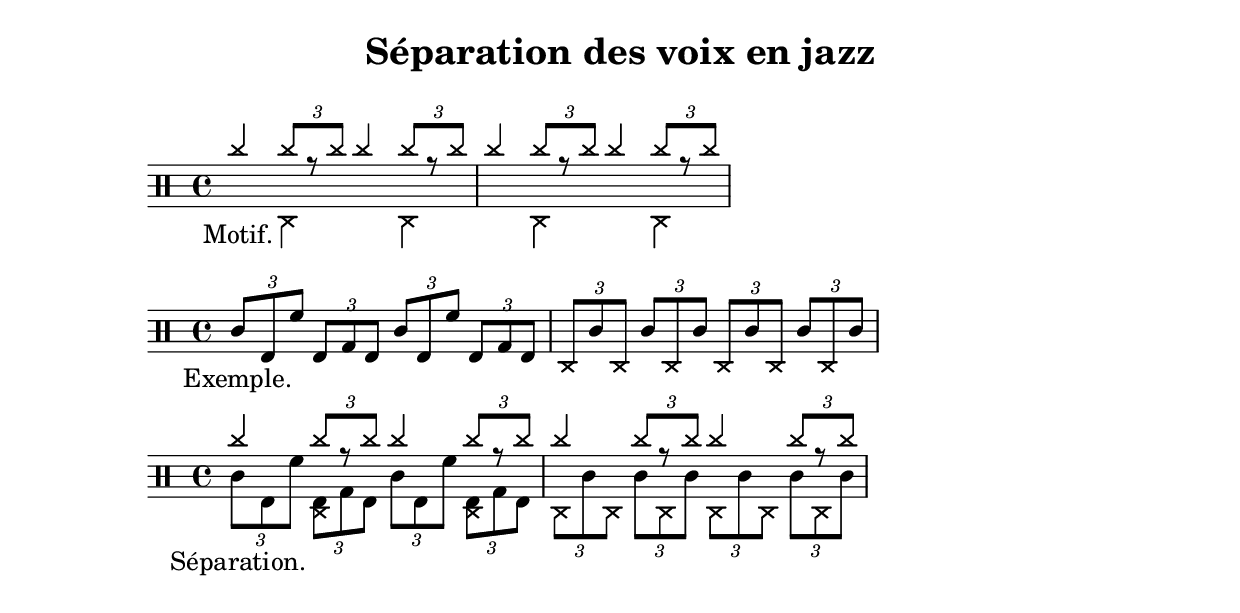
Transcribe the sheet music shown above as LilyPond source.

\version "2.22.1"
\language français
\include "../../0_drum_style_perso.ly"


\header {
  title = "Séparation des voix en jazz"
  composer = " "
}


up = \drummode {

  % Mesure 1
  cymr4
  \tuplet 3/2 { cymr8 [r cymr] }
  cymr4
  \tuplet 3/2 { cymr8 [r cymr] }

  % Mesure 2
  cymr4
  \tuplet 3/2 { cymr8 [r cymr] }
  cymr4
  \tuplet 3/2 { cymr8 [r cymr] }
}

down = \drummode {
 
  % Mesure 1 
  s4 hhp s hhp

  % Mesure 2
  s4 hhp s hhp
}

\score {
  <<
		\new DrumStaff
	<<
	  \set DrumStaff.drumStyleTable = #(alist->hash-table mydrums)
	  \new DrumVoice { \voiceOne \up }
	  \new DrumVoice { \voiceTwo \down }
	>>
\addlyrics { "Motif." }
  >>
}

up = \drummode {

  % Mesure 1
  \tuplet 3/2 { sn8 bd tomh }
  \tuplet 3/2 { bd tomfl bd }
  \tuplet 3/2 { sn8 bd tomh }
  \tuplet 3/2 { bd tomfl bd }

  % Mesure 2
  \tuplet 3/2 { hhp sn hhp }
  \tuplet 3/2 { sn hhp sn }
  \tuplet 3/2 { hhp sn hhp }
  \tuplet 3/2 { sn hhp sn }
}

down = \drummode {
}

\score {
  <<
		\new DrumStaff
	<<
	  \set DrumStaff.drumStyleTable = #(alist->hash-table mydrums)
	  \new DrumVoice { \voiceOne \up }
	  \new DrumVoice { \voiceTwo \down }
	>>
\addlyrics { "Exemple." }
  >>
}
up = \drummode {

  % Mesure 1
  cymr4
  \tuplet 3/2 { cymr8 [r cymr] }
  cymr4
  \tuplet 3/2 { cymr8 [r cymr] }

  % Mesure 2
  cymr4
  \tuplet 3/2 { cymr8 [r cymr] }
  cymr4
  \tuplet 3/2 { cymr8 [r cymr] }
}

down = \drummode {

  % Mesure 1
  \tuplet 3/2 { sn8 bd tomh }
  \tuplet 3/2 { <hhp bd> tomfl bd }
  \tuplet 3/2 { sn8 bd tomh }
  \tuplet 3/2 { <hhp bd> tomfl bd }

  % Mesure 2
  \tuplet 3/2 { hhp sn hhp }
  \tuplet 3/2 { sn hhp sn }
  \tuplet 3/2 { hhp sn hhp }
  \tuplet 3/2 { sn hhp sn }
}

\score {
  <<
		\new DrumStaff
	<<
	  \set DrumStaff.drumStyleTable = #(alist->hash-table mydrums)
	  \new DrumVoice { \voiceOne \up }
	  \new DrumVoice { \voiceTwo \down }
	>>
\addlyrics { "Séparation." }
  >>
}
